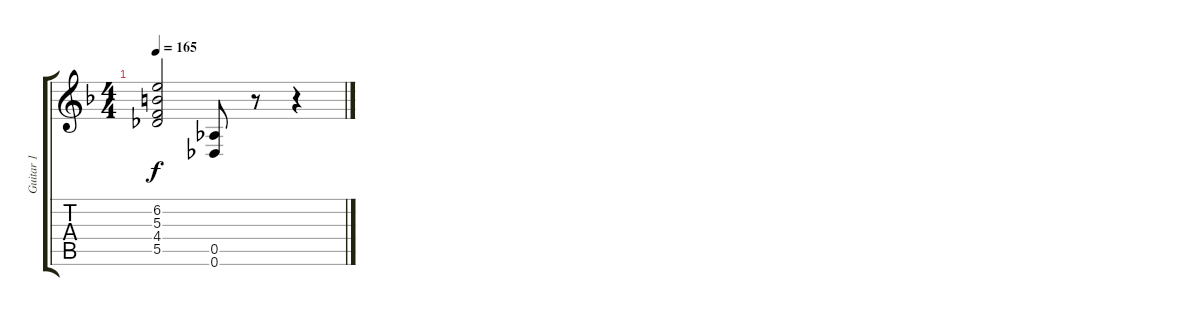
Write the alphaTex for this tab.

\track ("Guitar 1" "Guitar 1") {instrument distortionguitar}
\staff {score tabs}
\tuning (Eb4 Bb3 Gb3 Db3 Ab2 Db2) {hide}
\ts (4 4)
\tempo 165
\clef g2
\ks f
(6.2 5.3 4.4 5.5).2{dy f} (0.5 0.6).8 r.8 r.4
